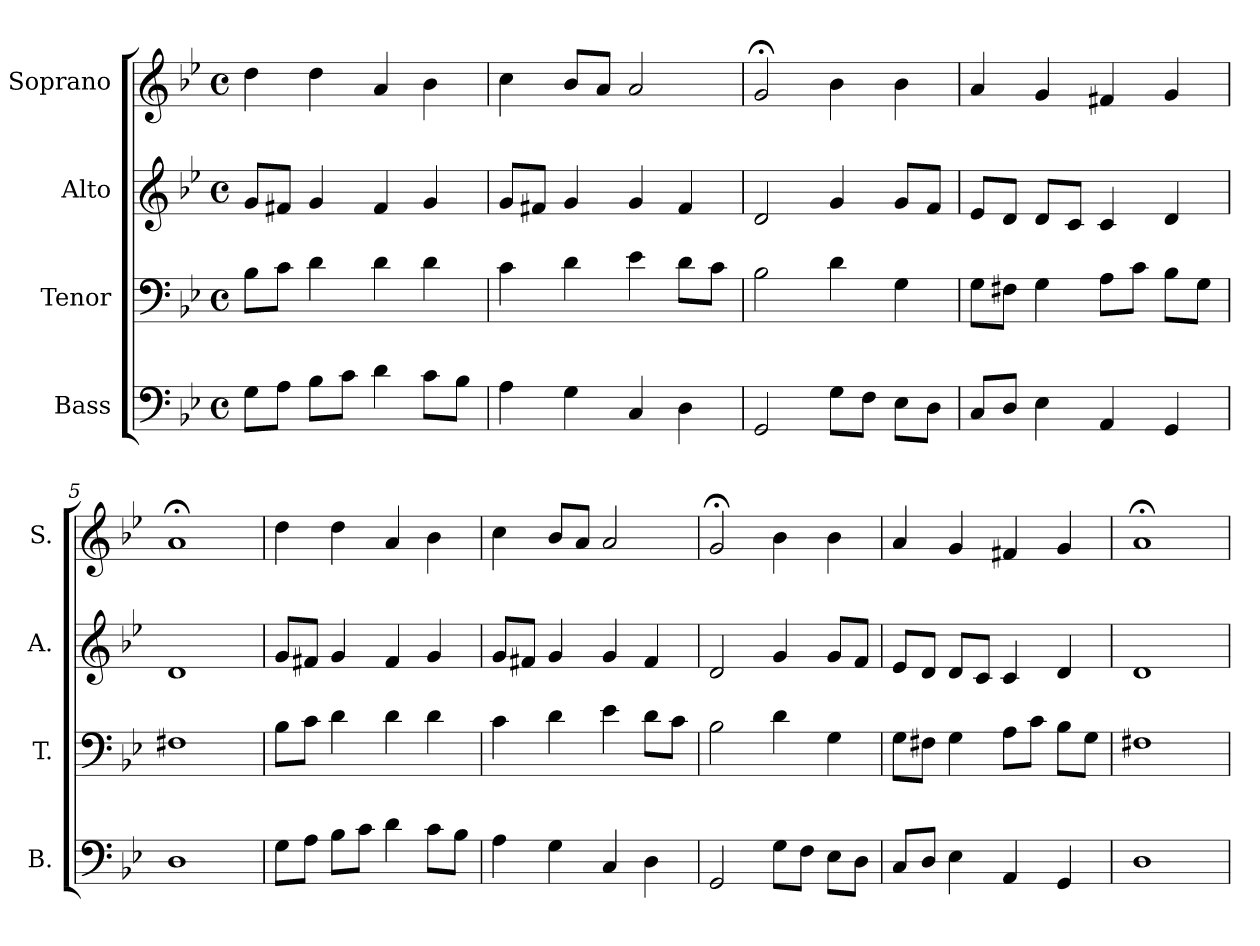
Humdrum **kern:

**kern	**kern	**kern	**kern
*part4	*part3	*part2	*part1
*staff4	*staff3	*staff2	*staff1
*I"Bass	*I"Tenor	*I"Alto	*I"Soprano
*I'B.	*I'T.	*I'A.	*I'S.
*clefF4	*clefF4	*clefG2	*clefG2
*k[b-e-]	*k[b-e-]	*k[b-e-]	*k[b-e-]
*g:	*g:	*g:	*g:
*M4/4	*M4/4	*M4/4	*M4/4
*met(c)	*met(c)	*met(c)	*met(c)
=1	=1	=1	=1
8G\L	8B-\L	8g/L	4dd\
8A\J	8c\J	8f#X/J	.
8B-\L	4d\	4g/	4dd\
8c\J	.	.	.
4d\	4d\	4f#/	4a/
8c\L	4d\	4g/	4b-\
8B-\J	.	.	.
=2	=2	=2	=2
4A\	4c\	8g/L	4cc\
.	.	8f#X/J	.
4G\	4d\	4g/	8b-/L
.	.	.	8a/J
4C/	4e-\	4g/	2a/
4D\	8d\L	4f#/	.
.	8c\J	.	.
=3	=3	=3	=3
2GG/	2B-\	2d/	2g;</
8G\L	4d\	4g/	4b-\
8F\J	.	.	.
8E-\L	4G\	8g/L	4b-\
8D\J	.	8f/J	.
=4	=4	=4	=4
8C/L	8G\L	8e-/L	4a/
8D/J	8F#X\J	8d/J	.
4E-\	4G\	8d/L	4g/
.	.	8c/J	.
4AA/	8A\L	4c/	4f#X/
.	8c\J	.	.
4GG/	8B-\L	4d/	4g/
.	8G\J	.	.
=5	=5	=5	=5
1D	1F#X	1d	1a;<
!!LO:LB:g=z
=6	=6	=6	=6
8G\L	8B-\L	8g/L	4dd\
8A\J	8c\J	8f#X/J	.
8B-\L	4d\	4g/	4dd\
8c\J	.	.	.
4d\	4d\	4f#/	4a/
8c\L	4d\	4g/	4b-\
8B-\J	.	.	.
=7	=7	=7	=7
4A\	4c\	8g/L	4cc\
.	.	8f#X/J	.
4G\	4d\	4g/	8b-/L
.	.	.	8a/J
4C/	4e-\	4g/	2a/
4D\	8d\L	4f#/	.
.	8c\J	.	.
=8	=8	=8	=8
2GG/	2B-\	2d/	2g;</
8G\L	4d\	4g/	4b-\
8F\J	.	.	.
8E-\L	4G\	8g/L	4b-\
8D\J	.	8f/J	.
=9	=9	=9	=9
8C/L	8G\L	8e-/L	4a/
8D/J	8F#X\J	8d/J	.
4E-\	4G\	8d/L	4g/
.	.	8c/J	.
4AA/	8A\L	4c/	4f#X/
.	8c\J	.	.
4GG/	8B-\L	4d/	4g/
.	8G\J	.	.
=10	=10	=10	=10
1D	1F#X	1d	1a;<
=	=	=	=
*-	*-	*-	*-
